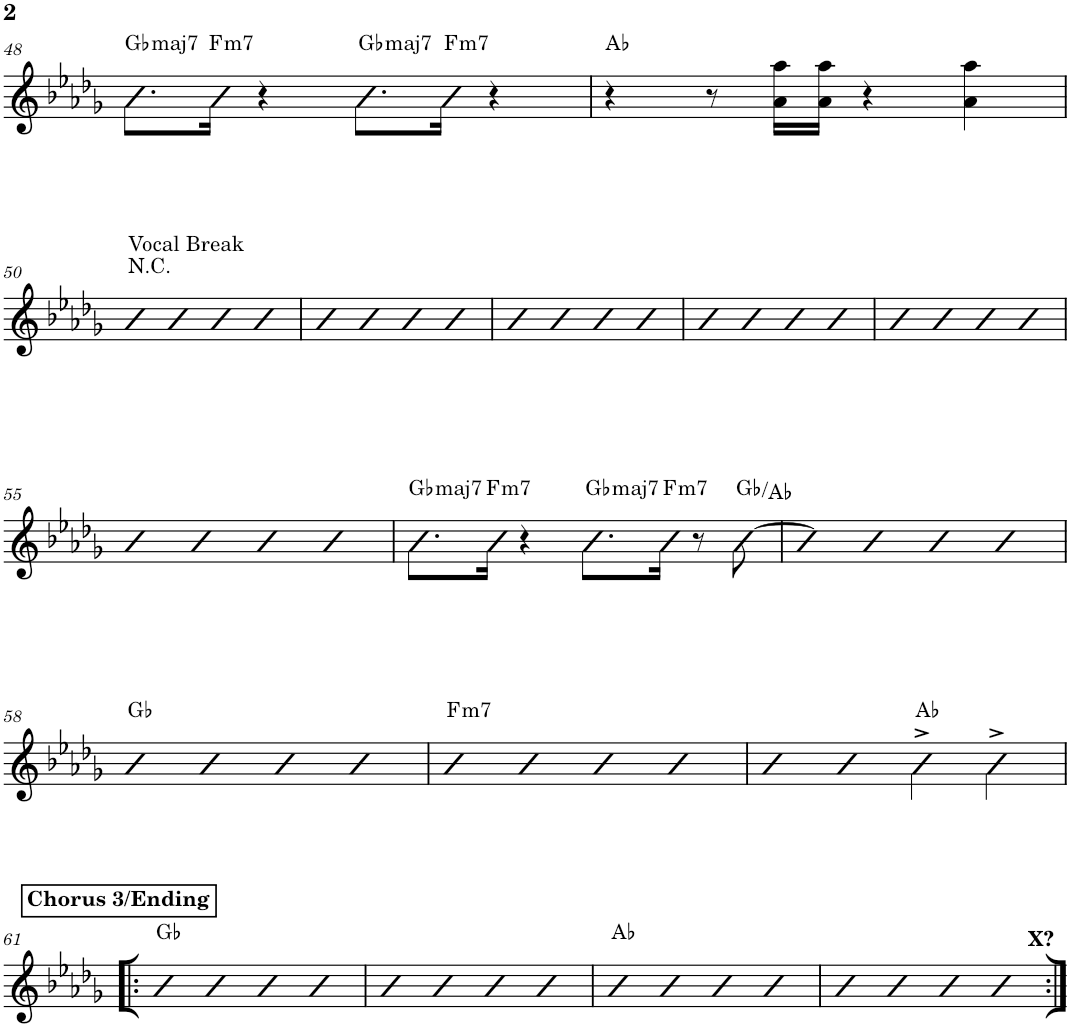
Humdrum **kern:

**kern	**harte
*part1	*part1
*staff1	*
*I"Piano	*
*I'Pno.	*
!!LO:PB:g=z
*clefG2	*
*k[b-e-a-d-g-]	*
*M4/4	*
=48	=48
!	!LO:H:kt=maj7
8.b-\L	Gb:maj7
!	!LO:H:kt=m7
16b-\Jk	F:min7
4r	.
!	!LO:H:kt=maj7
8.b-\L	Gb:maj7
!	!LO:H:kt=m7
16b-\Jk	F:min7
4r	.
=49	=49
4r	Ab:maj
8r	.
16a-\ 16aa-\LL	.
16a-\ 16aa-\JJ	.
4r	.
4a-\ 4aa-\	.
!!LO:LB:g=z
=50	=50
!LO:TX:a:t=Vocal Break	!LO:H:kt=N.C.
4b-	N
4b-	.
4b-	.
4b-	.
=51	=51
4b-	.
4b-	.
4b-	.
4b-	.
=52	=52
4b-	.
4b-	.
4b-	.
4b-	.
=53	=53
4b-	.
4b-	.
4b-	.
4b-	.
=54	=54
4b-	.
4b-	.
4b-	.
4b-	.
!!LO:LB:g=z
=55	=55
4b-	.
4b-	.
4b-	.
4b-	.
=56	=56
!	!LO:H:kt=maj7
8.b-\L	Gb:maj7
!	!LO:H:kt=m7
16b-\Jk	F:min7
4r	.
!	!LO:H:kt=maj7
8.b-\L	Gb:maj7
!	!LO:H:kt=m7
16b-\Jk	F:min7
8r	.
[8b-\	Gb:maj/2
=57	=57
4b-]	.
4b-	.
4b-	.
4b-	.
!!LO:LB:g=z
=58	=58
4b-	Gb:maj
4b-	.
4b-	.
4b-	.
=59	=59
!	!LO:H:kt=m7
4b-	F:min7
4b-	.
4b-	.
4b-	.
=60	=60
4b-	.
4b-	.
4b-^\	Ab:maj
4b-^\	.
!!LO:LB:g=z
!!LO:REH:place=s1:a:B:cj:t=Chorus 3/Ending
=61!|:	=61!|:
4b-	Gb:maj
4b-	.
4b-	.
4b-	.
=62	=62
4b-	.
4b-	.
4b-	.
4b-	.
=63	=63
4b-	Ab:maj
4b-	.
4b-	.
4b-	.
=64	=64
4b-	.
4b-	.
4b-	.
!LO:TX:a:B:t=X?	!
4b-	.
=:|!	=:|!
*-	*-
